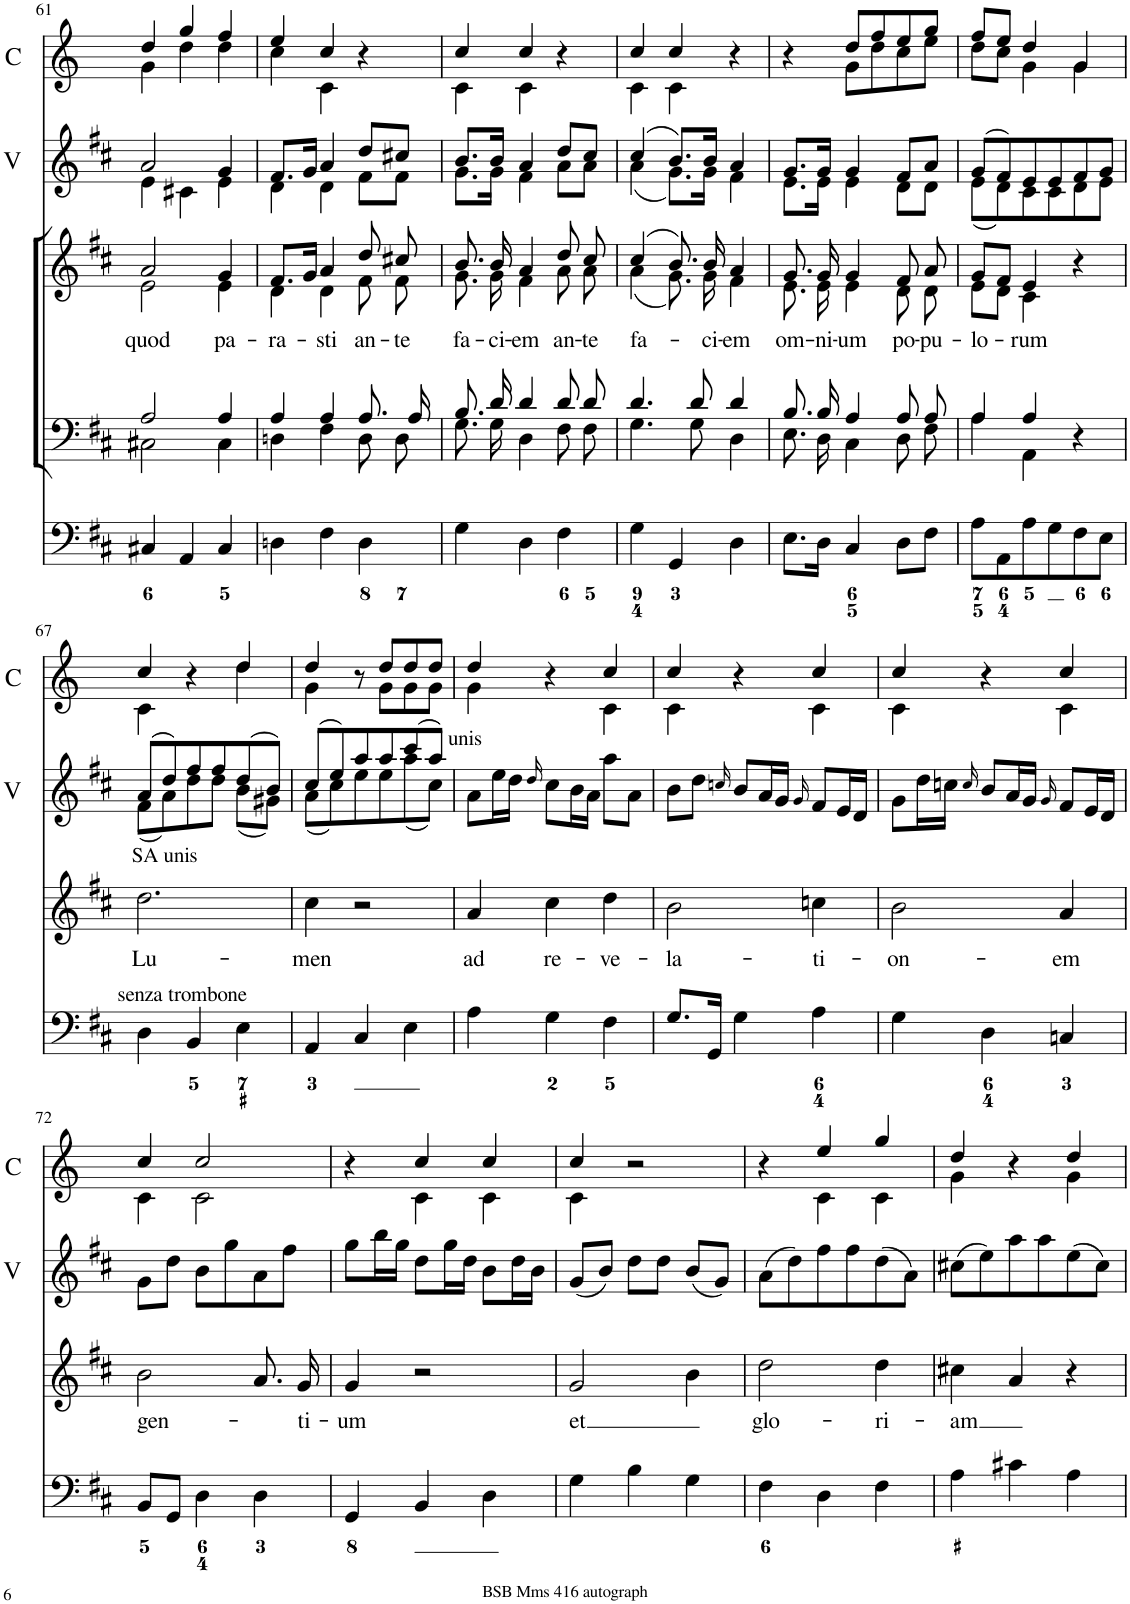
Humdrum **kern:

**kern	**kern	**kern	**kern	**kern	**text	**kern	**kern
*part7	*part6	*part5	*part4	*part3	*part3	*part2	*part1
*staff7	*staff6	*staff5	*staff4	*staff3	*staff3	*staff2	*staff1
*I"Violin	*I"Violin	*I"Organ	*I"Voice	*I"Voice	*	*I"2 Violini	*I"2 Corni in D
*I'Vln.	*I'Vln.	*	*	*	*	*I'V	*I'C
!!LO:PB:g=z
*clefG2	*clefG2	*clefF4	*clefF4	*clefG2	*	*clefG2	*clefG2
*	*	*	*	*	*	*	*Trd6c10
*k[f#c#]	*k[f#c#]	*k[f#c#]	*k[f#c#]	*k[f#c#]	*	*k[f#c#]	*k[]
*M3/4	*M3/4	*M3/4	*M3/4	*M3/4	*	*M3/4	*M3/4
=61	=61	=61	=61	=61	=61	=61	=61
*	*	*	*^	*^	*	*	*
!	!	!	!	!	!	!	!LO:LY:b	!	!
*	*	*	*	*	*	*	*	*^	*^
4e	2a	4C#X/	2A/	2C#X\	2a/	2e\	quod	2a/	4e\	4dd/	4g\
4c#X	.	4AA/	.	.	.	.	.	.	4c#X\	4gg/	4dd\
!	!	!	!	!	!	!	!LO:LY:b	!	!	!	!
4e	4g	4C#/	4A/	4C#\	4g/	4e\	pa-	4g/	4e\	4ff/	4dd\
=62	=62	=62	=62	=62	=62	=62	=62	=62	=62	=62	=62
!	!	!	!	!	!	!	!LO:LY:b	!	!	!	!
4d	8.f#/L	4Dn\	4A/	4Dn\	8.f#/L	4d\	-ra-	8.f#/L	4d\	4ee/	4cc\
.	16g/Jk	.	.	.	16g/Jk	.	.	16g/Jk	.	.	.
!	!	!	!	!	!	!	!LO:LY:b	!	!	!	!
4d	4a	4F#\	4A/	4F#\	4a/	4d\	-sti	4a/	4d\	4cc/	4c\
!	!	!	!	!	!	!	!LO:LY:b	!	!	!	!
8f#/L	8dd\L	4D\	8.A/L	8D\L	8dd/	8f#\	an-	8dd/L	8f#\L	4r	4ryy
!	!	!	!	!	!	!	!LO:LY:b	!	!	!	!
8f#/J	8cc#X\J	.	.	8D\J	8cc#X/	8f#\	-te	8cc#X/J	8f#\J	.	.
.	.	.	16A/Jk	.	.	.	.	.	.	.	.
=63	=63	=63	=63	=63	=63	=63	=63	=63	=63	=63	=63
!	!	!	!	!	!	!	!LO:LY:b	!	!	!	!
8.g/L	8.b\L	4G\	8.B/L	8.G\L	8.b/	8.g\	fa-	8.b/L	8.g\L	4cc/	4c\
!	!	!	!	!	!	!	!LO:LY:b	!	!	!	!
16g/Jk	16b\Jk	.	16d/Jk	16G\Jk	16b/	16g\	-ci-	16b/Jk	16g\Jk	.	.
!	!	!	!	!	!	!	!LO:LY:b	!	!	!	!
4f#	4a	4D\	4d/	4D\	4a/	4f#\	-em	4a/	4f#\	4cc/	4c\
!	!	!	!	!	!	!	!LO:LY:b	!	!	!	!
8a/L	8dd\L	4F#\	8d/L	8F#\L	8dd/	8a\	an-	8dd/L	8a\L	4r	4ryy
!	!	!	!	!	!	!	!LO:LY:b	!	!	!	!
8a/J	8cc#\J	.	8d/J	8F#\J	8cc#/	8a\	-te	8cc#/J	8a\J	.	.
=64	=64	=64	=64	=64	=64	=64	=64	=64	=64	=64	=64
!	!	!	!	!	!	!	!LO:LY:b	!	!	!	!
(4a	(4cc#	4G\	4.d/	4.G\	(4cc#/	(4a\	fa-	(4cc#/	(4a\	4cc/	4c\
8.g/L)	8.b\L)	4GG/	.	.	8.b/)	8.g\)	.	8.b/L)	8.g\L)	4cc/	4c\
.	.	.	8d/	8G\	.	.	.	.	.	.	.
!	!	!	!	!	!	!	!LO:LY:b	!	!	!	!
16g/Jk	16b\Jk	.	.	.	16b/	16g\	-ci-	16b/Jk	16g\Jk	.	.
!	!	!	!	!	!	!	!LO:LY:b	!	!	!	!
4f#	4a	4D\	4d/	4D\	4a/	4f#\	-em	4a/	4f#\	4r	4ryy
=65	=65	=65	=65	=65	=65	=65	=65	=65	=65	=65	=65
!	!	!	!	!	!	!	!LO:LY:b	!	!	!	!
8.e/L	8.g/L	8.E\L	8.B/L	8.E\L	8.g/	8.e\	om-	8.g/L	8.e\L	4r	4ryy
!	!	!	!	!	!	!	!LO:LY:b	!	!	!	!
16e/Jk	16g/Jk	16D\Jk	16B/Jk	16D\Jk	16g/	16e\	-ni-	16g/Jk	16e\Jk	.	.
!	!	!	!	!	!	!	!LO:LY:b	!	!	!	!
4e	4g	4C#/	4A/	4C#\	4g/	4e\	-um	4g/	4e\	8dd/L	8g\L
.	.	.	.	.	.	.	.	.	.	8ff/	8dd\
!	!	!	!	!	!	!	!LO:LY:b	!	!	!	!
8d/L	8f#/L	8D\L	8A/L	8D\L	8f#/	8d\	po-	8f#/L	8d\L	8ee/	8cc\
!	!	!	!	!	!	!	!LO:LY:b	!	!	!	!
8d/J	8a/J	8F#\J	8A/J	8F#\J	8a/	8d\	-pu-	8a/J	8d\J	8gg/J	8ee\J
=66	=66	=66	=66	=66	=66	=66	=66	=66	=66	=66	=66
!	!	!	!	!	!	!	!LO:LY:b	!	!	!	!
(8e/L	(8g/L	8A\L	4A/	4A\	8g/L	8e\L	-lo-	(8g/L	(8e\L	8ff/L	8dd\L
8d/J)	8f#/J)	8AA\	.	.	8f#/J	8d\J	.	8f#/)	8d\)	8ee/J	8cc\J
!	!	!	!	!	!	!	!LO:LY:b	!	!	!	!
8c#/L	8e/L	8A\	4A/	4AA\	4e/	4c#\	-rum	8e/	8c#\	4dd/	4g\
8c#/J	8e/J	8G\	.	.	.	.	.	8e/	8c#\	.	.
8d/L	8f#/L	8F#\	4r	4ryy	4r	4ryy	.	8f#/	8d\	4g/	4g\
8e/J	8g/J	8E\J	.	.	.	.	.	8g/J	8e\J	.	.
*	*	*	*v	*v	*	*	*	*	*	*	*
*	*	*	*	*v	*v	*	*	*	*	*
!!LO:LB:g=z	!!
=67	=67	=67	=67	=67	=67	=67	=67	=67	=67
!	!	!	!	!LO:TX:a:t=SA unis	!	!	!	!	!
!	!	!	!	!LO:TX:b:t=senza trombone	!	!	!	!	!
!	!	!	!	!	!LO:LY:b	!	!	!	!
(8f#/L	(8a\L	4D\	2.r	2.dd\	Lu-	(8a/L	(8f#\L	4cc/	4c\
8a/J)	8dd\J)	.	.	.	.	8dd/)	8a\)	.	.
8dd\L	8ff#\L	4BB/	.	.	.	8ff#/	8dd\	4r	4ryy
8dd\J	8ff#\J	.	.	.	.	8ff#/	8dd\J	.	.
(8b/L	(8dd\L	4E\	.	.	.	(8dd/	(8b\L	4dd/	4dd\
8g#X/J)	8b\J)	.	.	.	.	8b/J)	8g#X\J)	.	.
=68	=68	=68	=68	=68	=68	=68	=68	=68	=68
!	!	!	!	!	!LO:LY:b	!	!	!	!
(8a\L	(8cc#\L	4AA/	2.r	4cc#\	-men	(8cc#/L	(8a\L	4dd/	4g\
8cc#\J)	8ee\J)	.	.	.	.	8ee/)	8cc#\)	.	.
8ee\L	8aa\L	4C#/	.	2r	.	8aa/	8ee\	8r	8ryy
8ee\J	8aa\J	.	.	.	.	8aa/	8ee\	8dd/L	8g\L
(8aa\L	(8ccc#\L	4E\	.	.	.	(8ccc#/	(8aa\	8dd/	8g\
8cc#\J)	8aa\J)	.	.	.	.	8aa/J)	8cc#\J)	8dd/J	8g\J
=69	=69	=69	=69	=69	=69	=69	=69	=69	=69
!	!	!	!	!	!	!LO:TX:a:t=unis	!	!	!
!	!LO:TX:a:t=unis	!	!	!	!	!	!	!	!
!LO:TX:a:t=unis	!	!	!	!	!	!	!	!	!
!	!	!	!	!	!LO:LY:b	!	!	!	!
*	*	*	*	*	*	*v	*v	*	*
8a\L	8a\L	4A\	2.r	4a/	ad	8a\L	4dd/	4g\
16ee\L	16ee\L	.	.	.	.	16ee\L	.	.
16dd\JJ	16dd\JJ	.	.	.	.	16dd\JJ	.	.
16qdd	16qdd	.	.	.	.	16qdd/	.	.
!	!	!	!	!	!LO:LY:b	!	!	!
8cc#\L	8cc#\L	4G\	.	4cc#\	re-	8cc#\L	4r	4ryy
16b\L	16b\L	.	.	.	.	16b\L	.	.
16a\JJ	16a\JJ	.	.	.	.	16a\JJ	.	.
!	!	!	!	!	!LO:LY:b	!	!	!
8aa\L	8aa\L	4F#\	.	4dd\	-ve-	8aa\L	4cc/	4c\
8a\J	8a\J	.	.	.	.	8a\J	.	.
=70	=70	=70	=70	=70	=70	=70	=70	=70
!	!	!	!	!	!LO:LY:b	!	!	!
8b\L	8b\L	8.G/L	2.r	2b\	-la-	8b\L	4cc/	4c\
8dd\J	8dd\J	.	.	.	.	8dd\J	.	.
.	.	16GG/Jk	.	.	.	.	.	.
16qccn	16qccn	.	.	.	.	16qccn/	.	.
8b/L	8b/L	4G\	.	.	.	8b/L	4r	4ryy
16a/L	16a/L	.	.	.	.	16a/L	.	.
16g/JJ	16g/JJ	.	.	.	.	16g/JJ	.	.
16qg	16qg	.	.	.	.	16qg/	.	.
!	!	!	!	!	!LO:LY:b	!	!	!
8f#/L	8f#/L	4A\	.	4ccn\	-ti-	8f#/L	4cc/	4c\
16e/L	16e/L	.	.	.	.	16e/L	.	.
16d/JJ	16d/JJ	.	.	.	.	16d/JJ	.	.
=71	=71	=71	=71	=71	=71	=71	=71	=71
!	!	!	!	!	!LO:LY:b	!	!	!
8g/L	8g/L	4G\	2.r	2b\	-on-	8g\L	4cc/	4c\
16dd/L	16dd/L	.	.	.	.	16dd\L	.	.
16ccn/JJ	16ccn/JJ	.	.	.	.	16ccn\JJ	.	.
16qcc	16qcc	.	.	.	.	16qcc/	.	.
8b/L	8b/L	4D\	.	.	.	8b/L	4r	4ryy
16a/L	16a/L	.	.	.	.	16a/L	.	.
16g/JJ	16g/JJ	.	.	.	.	16g/JJ	.	.
16qg	16qg	.	.	.	.	16qg/	.	.
!	!	!	!	!	!LO:LY:b	!	!	!
8f#/L	8f#/L	4Cn/	.	4a/	-em	8f#/L	4cc/	4c\
16e/L	16e/L	.	.	.	.	16e/L	.	.
16d/JJ	16d/JJ	.	.	.	.	16d/JJ	.	.
!!LO:LB:g=z	!!
=72	=72	=72	=72	=72	=72	=72	=72	=72
!	!	!	!	!	!LO:LY:b	!	!	!
8g\L	8g\L	8BB/L	2.r	2b\	gen-	8g\L	4cc/	4c\
8dd\J	8dd\J	8GG/J	.	.	.	8dd\J	.	.
8b\L	8b\L	4D\	.	.	.	8b\L	2cc/	2c\
8gg\J	8gg\J	.	.	.	.	8gg\	.	.
8a\L	8a\L	4D\	.	8.a/	.	8a\	.	.
8ff#\J	8ff#\J	.	.	.	.	8ff#\J	.	.
!	!	!	!	!	!LO:LY:b	!	!	!
.	.	.	.	16g/	-ti-	.	.	.
=73	=73	=73	=73	=73	=73	=73	=73	=73
!	!	!	!	!	!LO:LY:b	!	!	!
8gg\L	8gg\L	4GG/	2.r	4g/	-um	8gg\L	4r	4ryy
16bb\L	16bb\L	.	.	.	.	16bb\L	.	.
16gg\JJ	16gg\JJ	.	.	.	.	16gg\JJ	.	.
8dd\L	8dd\L	4BB/	.	2r	.	8dd\L	4cc/	4c\
16gg\L	16gg\L	.	.	.	.	16gg\L	.	.
16dd\JJ	16dd\JJ	.	.	.	.	16dd\JJ	.	.
8b\L	8b\L	4D\	.	.	.	8b\L	4cc/	4c\
16dd\L	16dd\L	.	.	.	.	16dd\L	.	.
16b\JJ	16b\JJ	.	.	.	.	16b\JJ	.	.
=74	=74	=74	=74	=74	=74	=74	=74	=74
!	!	!	!	!	!LO:LY:b	!	!	!
(8g/L	(8g/L	4G\	2.r	2g/	et	(8g/L	4cc/	4c\
8b/J)	8b/J)	.	.	.	.	8b/J)	.	.
8dd\L	8dd\L	4B\	.	.	.	8dd\L	2r	2ryy
8dd\J	8dd\J	.	.	.	.	8dd\J	.	.
(8b/L	(8b/L	4G\	.	4b\	.	(8b/L	.	.
8g/J)	8g/J)	.	.	.	.	8g/J)	.	.
=75	=75	=75	=75	=75	=75	=75	=75	=75
!	!	!	!	!	!LO:LY:b	!	!	!
(8a\L	(8a\L	4F#\	2.r	2dd\	glo-	(8a\L	4r	4ryy
8dd\J)	8dd\J)	.	.	.	.	8dd\)	.	.
8ff#\L	8ff#\L	4D\	.	.	.	8ff#\	4ee/	4c\
8ff#\J	8ff#\J	.	.	.	.	8ff#\	.	.
!	!	!	!	!	!LO:LY:b	!	!	!
(8dd\L	(8dd\L	4F#\	.	4dd\	-ri-	(8dd\	4gg/	4c\
8a\J)	8a\J)	.	.	.	.	8a\J)	.	.
=76	=76	=76	=76	=76	=76	=76	=76	=76
!	!	!	!	!	!LO:LY:b	!	!	!
(8cc#X\L	(8cc#X\L	4A\	2.r	4cc#X\	-am	(8cc#X\L	4dd/	4g\
8ee\J)	8ee\J)	.	.	.	.	8ee\)	.	.
8aa\L	8aa\L	4c#X\	.	4a/	.	8aa\	4r	4ryy
8aa\J	8aa\J	.	.	.	.	8aa\	.	.
(8ee\L	(8ee\L	4A\	.	4r	.	(8ee\	4dd/	4g\
8cc#\J)	8cc#\J)	.	.	.	.	8cc#\J)	.	.
*	*	*	*	*	*	*	*v	*v
=	=	=	=	=	=	=	=
*-	*-	*-	*-	*-	*-	*-	*-
